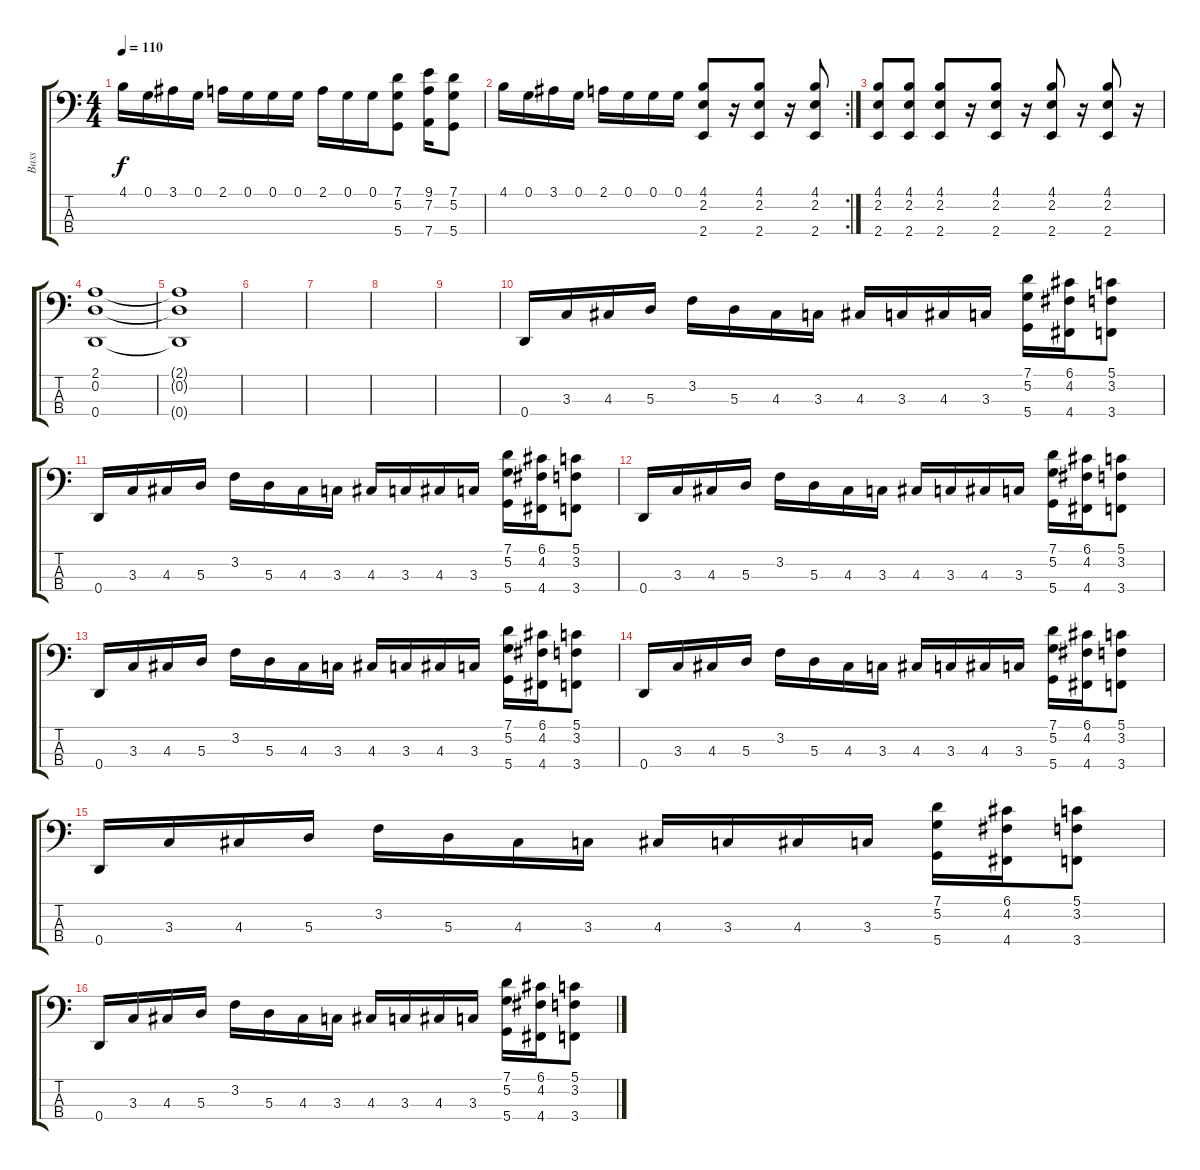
\track ("Bass" "Bass") {instrument electricbasspick}
\staff {score tabs}
\tuning (G2 D2 A1 D1) {hide}
\ts (4 4)
\tempo 110
\clef f4
\ks c
4.1.16{dy f} 0.1.16 3.1.16 0.1.16 2.1.16 0.1.16 0.1.16 0.1.16 2.1.16 0.1.16 0.1.16 (7.1 5.2 5.4).8 (9.1 7.2 7.4).16 (7.1 5.2 5.4).8 |
\rc 2
4.1.16 0.1.16 3.1.16 0.1.16 2.1.16 0.1.16 0.1.16 0.1.16 (4.1 2.2 2.4).8 r.16 (4.1 2.2 2.4).8 r.16 (4.1 2.2 2.4).8 |
(4.1 2.2 2.4).8 (4.1 2.2 2.4).8 (4.1 2.2 2.4).8 r.16 (4.1 2.2 2.4).8 r.16 (4.1 2.2 2.4).8 r.16 (4.1 2.2 2.4).8 r.16 |
(2.1 0.2 0.4).1 |
(2.1{t} 0.2{t} 0.4{t}).1 |
|
|
|
|
0.4.16 3.3.16 4.3.16 5.3.16 3.2.16 5.3.16 4.3.16 3.3.16 4.3.16 3.3.16 4.3.16 3.3.16 (7.1 5.2 5.4).16 (6.1 4.2 4.4).16 (5.1 3.2 3.4).8 |
0.4.16 3.3.16 4.3.16 5.3.16 3.2.16 5.3.16 4.3.16 3.3.16 4.3.16 3.3.16 4.3.16 3.3.16 (7.1 5.2 5.4).16 (6.1 4.2 4.4).16 (5.1 3.2 3.4).8 |
0.4.16 3.3.16 4.3.16 5.3.16 3.2.16 5.3.16 4.3.16 3.3.16 4.3.16 3.3.16 4.3.16 3.3.16 (7.1 5.2 5.4).16 (6.1 4.2 4.4).16 (5.1 3.2 3.4).8 |
0.4.16 3.3.16 4.3.16 5.3.16 3.2.16 5.3.16 4.3.16 3.3.16 4.3.16 3.3.16 4.3.16 3.3.16 (7.1 5.2 5.4).16 (6.1 4.2 4.4).16 (5.1 3.2 3.4).8 |
0.4.16 3.3.16 4.3.16 5.3.16 3.2.16 5.3.16 4.3.16 3.3.16 4.3.16 3.3.16 4.3.16 3.3.16 (7.1 5.2 5.4).16 (6.1 4.2 4.4).16 (5.1 3.2 3.4).8 |
0.4.16 3.3.16 4.3.16 5.3.16 3.2.16 5.3.16 4.3.16 3.3.16 4.3.16 3.3.16 4.3.16 3.3.16 (7.1 5.2 5.4).16 (6.1 4.2 4.4).16 (5.1 3.2 3.4).8 |
0.4.16 3.3.16 4.3.16 5.3.16 3.2.16 5.3.16 4.3.16 3.3.16 4.3.16 3.3.16 4.3.16 3.3.16 (7.1 5.2 5.4).16 (6.1 4.2 4.4).16 (5.1 3.2 3.4).8
